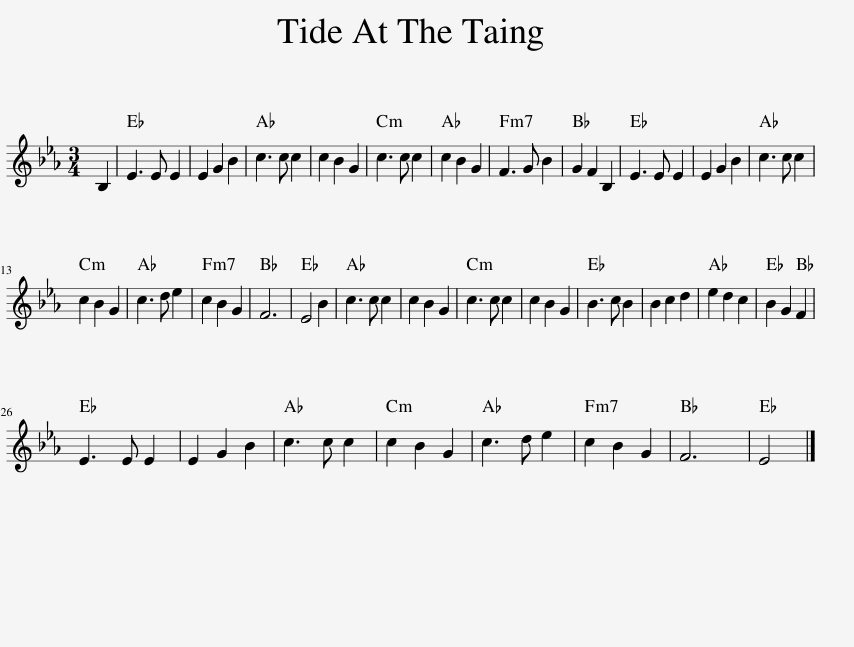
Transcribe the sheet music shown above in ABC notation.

X:1
L:1/8
M:3/4
I:linebreak $
K:Eb
V:1 treble
V:1
 B,2 | E3 E E2 | E2 G2 B2 | c3 c c2 | c2 B2 G2 | %5
 c3 c c2 | c2 B2 G2 | F3 G B2 | G2 F2 B,2 | E3 E E2 | %10
 E2 G2 B2 | c3 c c2 |$ c2 B2 G2 | c3 d e2 | c2 B2 G2 | %15
 F6 | E4 B2 | c3 c c2 | c2 B2 G2 | c3 c c2 | %20
 c2 B2 G2 | B3 c B2 | B2 c2 d2 | e2 d2 c2 | B2 G2 F2 |$ %25
 E3 E E2 | E2 G2 B2 | c3 c c2 | c2 B2 G2 | c3 d e2 | %30
 c2 B2 G2 | F6 | E4 |] %33
